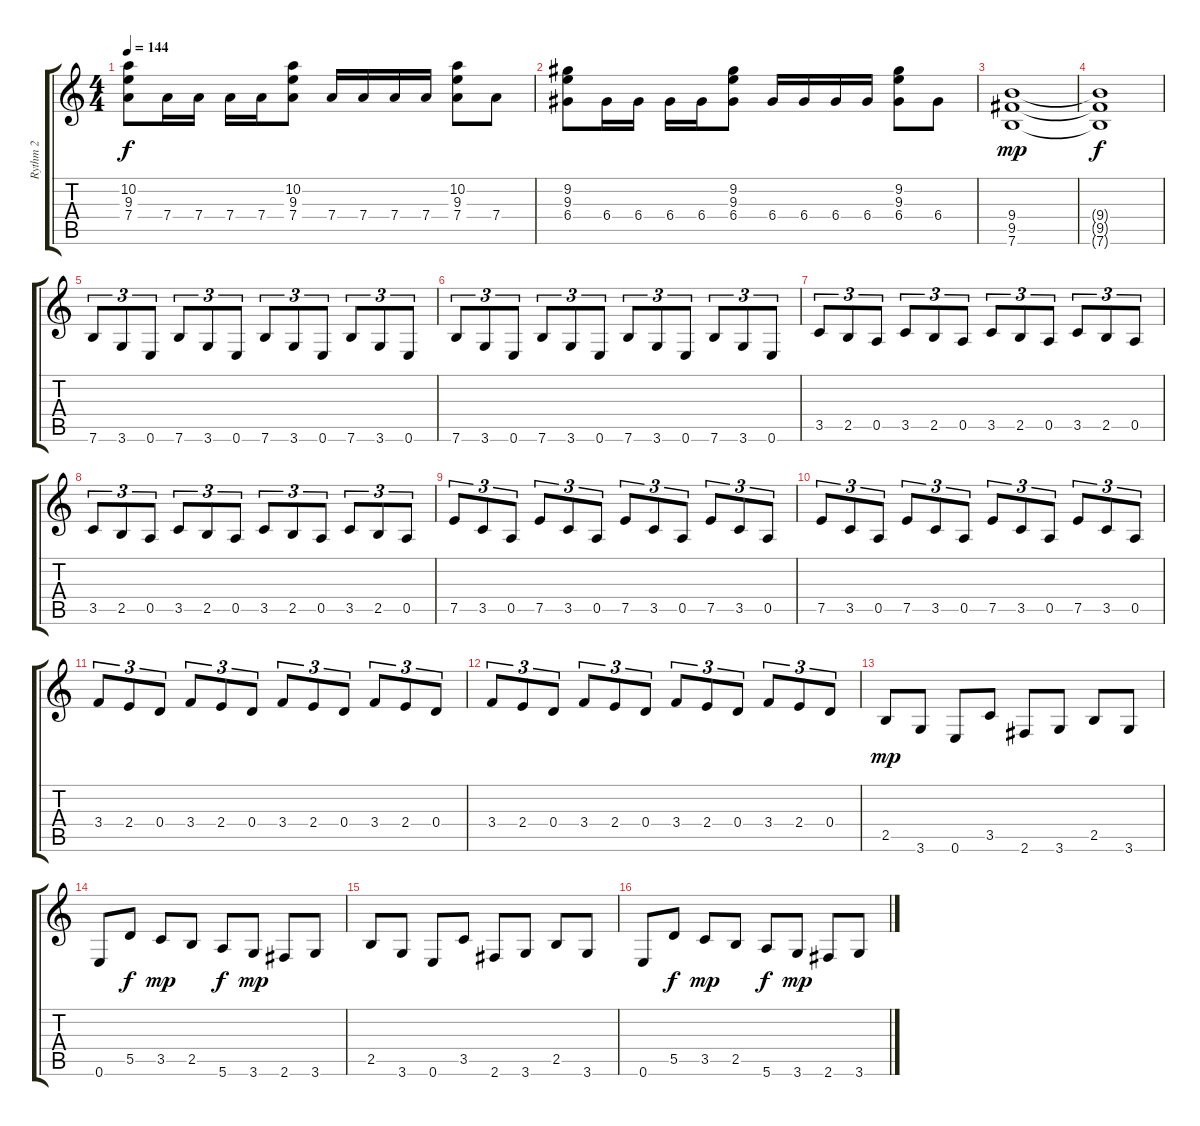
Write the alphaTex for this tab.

\track ("Rythm 2" "Rythm 2") {instrument distortionguitar}
\staff {score tabs}
\tuning (E4 B3 G3 D3 A2 E2) {hide}
\ts (4 4)
\tempo 144
\clef g2
\ks c
(10.2 9.3 7.4).8{dy f} 7.4.16 7.4.16 7.4.16 7.4.16 (10.2 9.3 7.4).8 7.4.16 7.4.16 7.4.16 7.4.16 (10.2 9.3 7.4).8 7.4.8 |
(9.2 9.3 6.4).8 6.4.16 6.4.16 6.4.16 6.4.16 (9.2 9.3 6.4).8 6.4.16 6.4.16 6.4.16 6.4.16 (9.2 9.3 6.4).8 6.4.8 |
(9.4 9.5 7.6).1{dy mp} |
(9.4{t} 9.5{t} 7.6{t}).1{dy f} |
7.6.8{tu (3 2)} 3.6.8{tu (3 2)} 0.6.8{tu (3 2)} 7.6.8{tu (3 2)} 3.6.8{tu (3 2)} 0.6.8{tu (3 2)} 7.6.8{tu (3 2)} 3.6.8{tu (3 2)} 0.6.8{tu (3 2)} 7.6.8{tu (3 2)} 3.6.8{tu (3 2)} 0.6.8{tu (3 2)} |
7.6.8{tu (3 2)} 3.6.8{tu (3 2)} 0.6.8{tu (3 2)} 7.6.8{tu (3 2)} 3.6.8{tu (3 2)} 0.6.8{tu (3 2)} 7.6.8{tu (3 2)} 3.6.8{tu (3 2)} 0.6.8{tu (3 2)} 7.6.8{tu (3 2)} 3.6.8{tu (3 2)} 0.6.8{tu (3 2)} |
3.5.8{tu (3 2)} 2.5.8{tu (3 2)} 0.5.8{tu (3 2)} 3.5.8{tu (3 2)} 2.5.8{tu (3 2)} 0.5.8{tu (3 2)} 3.5.8{tu (3 2)} 2.5.8{tu (3 2)} 0.5.8{tu (3 2)} 3.5.8{tu (3 2)} 2.5.8{tu (3 2)} 0.5.8{tu (3 2)} |
3.5.8{tu (3 2)} 2.5.8{tu (3 2)} 0.5.8{tu (3 2)} 3.5.8{tu (3 2)} 2.5.8{tu (3 2)} 0.5.8{tu (3 2)} 3.5.8{tu (3 2)} 2.5.8{tu (3 2)} 0.5.8{tu (3 2)} 3.5.8{tu (3 2)} 2.5.8{tu (3 2)} 0.5.8{tu (3 2)} |
7.5.8{tu (3 2)} 3.5.8{tu (3 2)} 0.5.8{tu (3 2)} 7.5.8{tu (3 2)} 3.5.8{tu (3 2)} 0.5.8{tu (3 2)} 7.5.8{tu (3 2)} 3.5.8{tu (3 2)} 0.5.8{tu (3 2)} 7.5.8{tu (3 2)} 3.5.8{tu (3 2)} 0.5.8{tu (3 2)} |
7.5.8{tu (3 2)} 3.5.8{tu (3 2)} 0.5.8{tu (3 2)} 7.5.8{tu (3 2)} 3.5.8{tu (3 2)} 0.5.8{tu (3 2)} 7.5.8{tu (3 2)} 3.5.8{tu (3 2)} 0.5.8{tu (3 2)} 7.5.8{tu (3 2)} 3.5.8{tu (3 2)} 0.5.8{tu (3 2)} |
3.4.8{tu (3 2)} 2.4.8{tu (3 2)} 0.4.8{tu (3 2)} 3.4.8{tu (3 2)} 2.4.8{tu (3 2)} 0.4.8{tu (3 2)} 3.4.8{tu (3 2)} 2.4.8{tu (3 2)} 0.4.8{tu (3 2)} 3.4.8{tu (3 2)} 2.4.8{tu (3 2)} 0.4.8{tu (3 2)} |
3.4.8{tu (3 2)} 2.4.8{tu (3 2)} 0.4.8{tu (3 2)} 3.4.8{tu (3 2)} 2.4.8{tu (3 2)} 0.4.8{tu (3 2)} 3.4.8{tu (3 2)} 2.4.8{tu (3 2)} 0.4.8{tu (3 2)} 3.4.8{tu (3 2)} 2.4.8{tu (3 2)} 0.4.8{tu (3 2)} |
2.5.8{dy mp} 3.6.8 0.6.8 3.5.8 2.6.8 3.6.8 2.5.8 3.6.8 |
0.6.8 5.5.8{dy f} 3.5.8{dy mp} 2.5.8 5.6.8{dy f} 3.6.8{dy mp} 2.6.8 3.6.8 |
2.5.8 3.6.8 0.6.8 3.5.8 2.6.8 3.6.8 2.5.8 3.6.8 |
0.6.8 5.5.8{dy f} 3.5.8{dy mp} 2.5.8 5.6.8{dy f} 3.6.8{dy mp} 2.6.8 3.6.8
